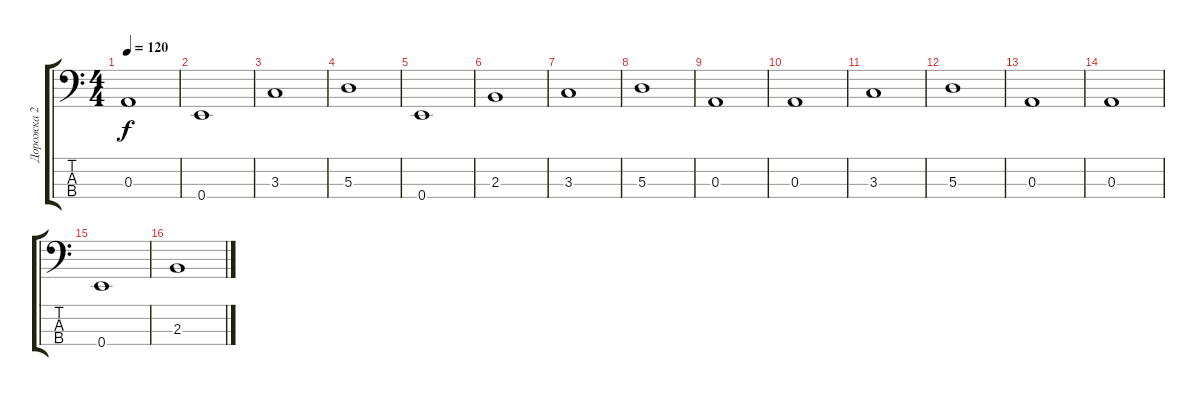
\track ("Дорожка 2" "Дорожка 2") {instrument electricbassfinger}
\staff {score tabs}
\tuning (G2 D2 A1 E1) {hide}
\ts (4 4)
\tempo 120
\clef f4
\ks c
0.3.1{dy f} |
0.4.1 |
3.3.1 |
5.3.1 |
0.4.1 |
2.3.1 |
3.3.1 |
5.3.1 |
0.3.1 |
0.3.1 |
3.3.1 |
5.3.1 |
0.3.1 |
0.3.1 |
0.4.1 |
2.3.1
